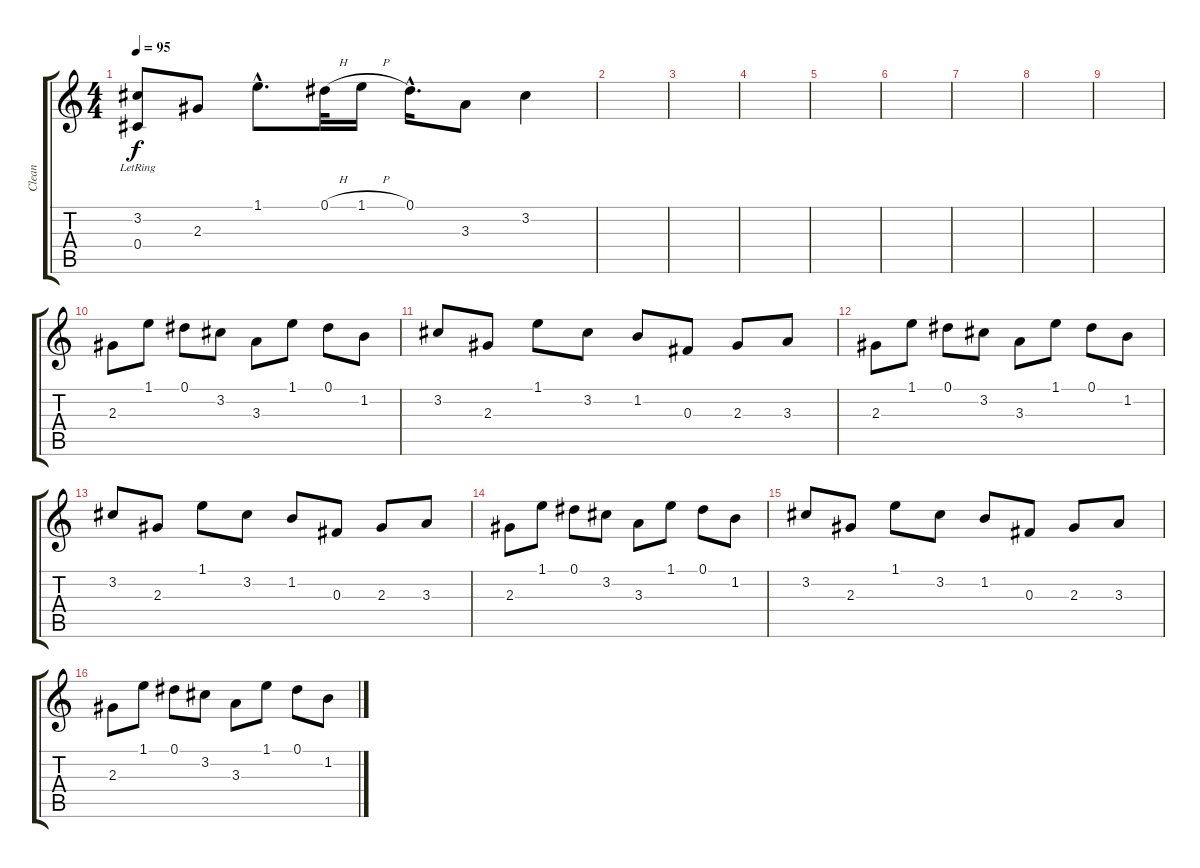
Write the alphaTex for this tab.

\track ("Clean" "Clean") {instrument acousticguitarsteel}
\staff {score tabs}
\tuning (Eb4 Bb3 Gb3 Db3 Ab2 Eb2) {hide}
\ts (4 4)
\tempo 95
\clef g2
\ks c
(3.2 0.4{lr}).8{dy f} 2.3.8 1.1{hac}.8{d} 0.1{h}.32 1.1{h}.16 0.1{hac}.16{d} 3.3.8 3.2.4 |
|
|
|
|
|
|
|
|
2.3.8 1.1.8 0.1.8 3.2.8 3.3.8 1.1.8 0.1.8 1.2.8 |
3.2.8 2.3.8 1.1.8 3.2.8 1.2.8 0.3.8 2.3.8 3.3.8 |
2.3.8 1.1.8 0.1.8 3.2.8 3.3.8 1.1.8 0.1.8 1.2.8 |
3.2.8 2.3.8 1.1.8 3.2.8 1.2.8 0.3.8 2.3.8 3.3.8 |
2.3.8 1.1.8 0.1.8 3.2.8 3.3.8 1.1.8 0.1.8 1.2.8 |
3.2.8 2.3.8 1.1.8 3.2.8 1.2.8 0.3.8 2.3.8 3.3.8 |
2.3.8 1.1.8 0.1.8 3.2.8 3.3.8 1.1.8 0.1.8 1.2.8
